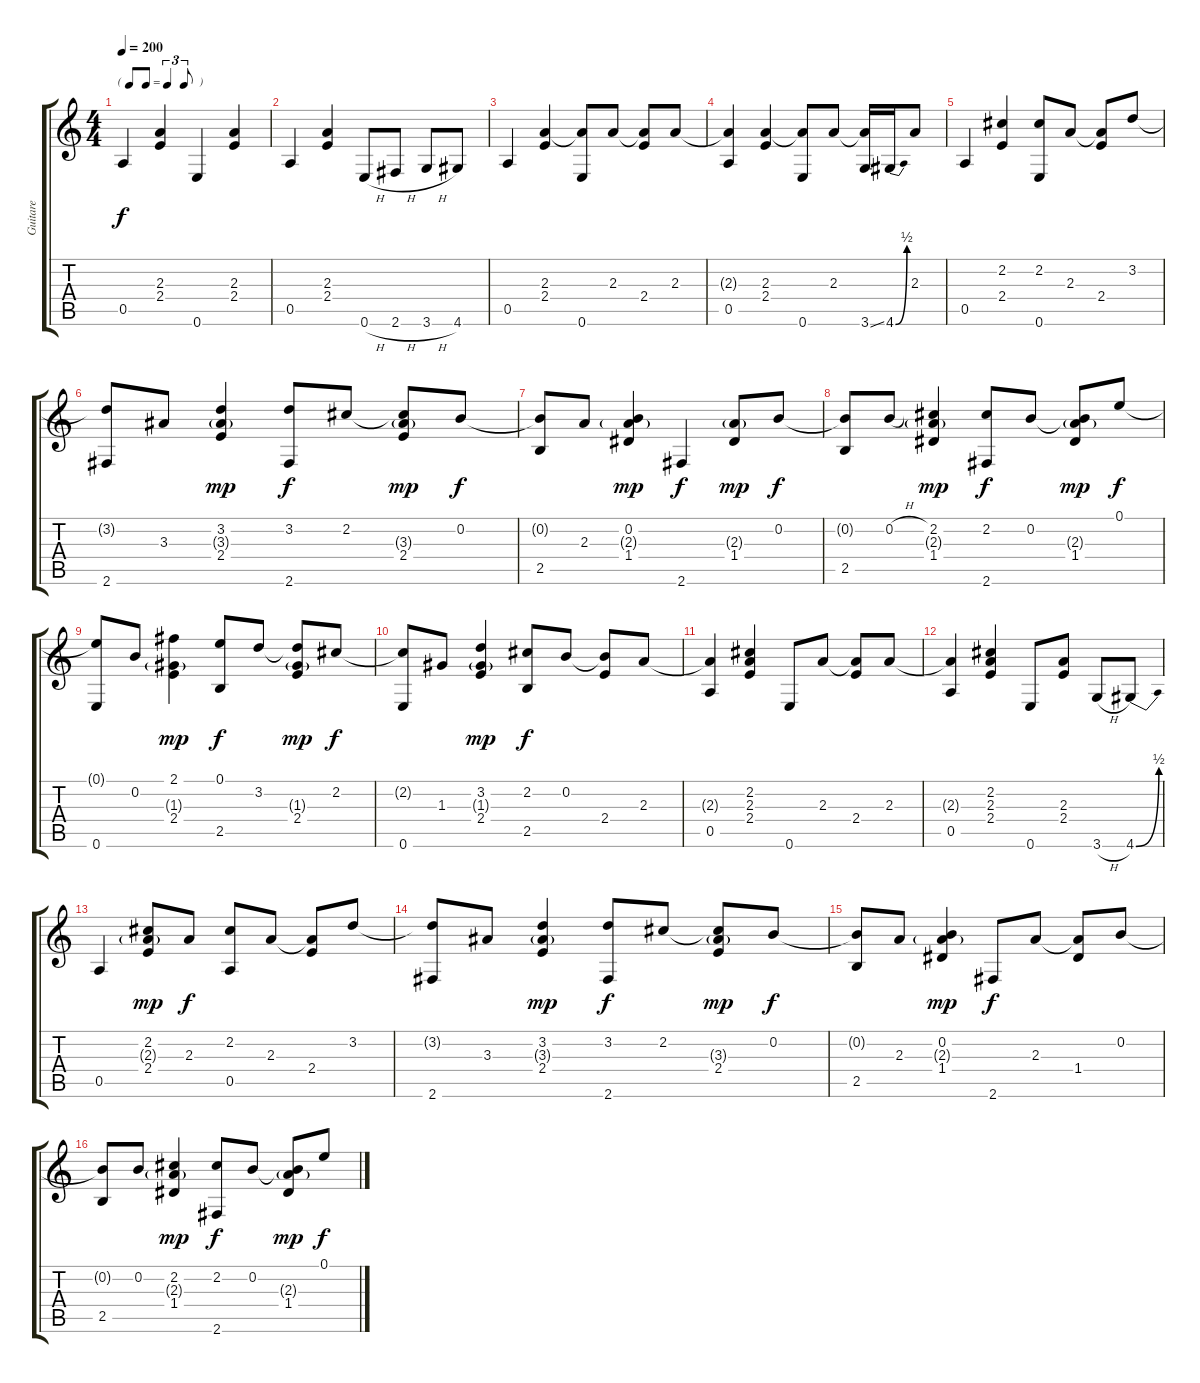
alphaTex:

\track ("Guitare" "Guitare") {instrument acousticguitarsteel}
\staff {score tabs}
\tuning (E4 B3 G3 D3 A2 E2) {hide}
\ts (4 4)
\tf triplet8th
\tempo 200
\clef g2
\ks c
0.5.4{dy f instrument acousticguitarsteel} (2.3 2.4).4 0.6.4 (2.3 2.4).4 |
0.5.4 (2.3 2.4).4 0.6{h}.8 2.6{h}.8 3.6{h}.8 4.6.8 |
0.5.4 (2.3 2.4).4 (2.3{t} 0.6).8 2.3.8 (2.3{t} 2.4).8 2.3.8 |
(2.3{t} 0.5).4 (2.3 2.4).4 (2.3{t} 0.6).8 2.3.8 (2.3{t} 3.6{ss}).16 4.6{be (bend 0 0 60 2)}.16 2.3.8 |
0.5.4 (2.2 2.4).4 (2.2 0.6).8 2.3.8 (2.3{t} 2.4).8 3.2.8 |
(3.2{t} 2.6).8 3.3.8 (3.2 3.3{g} 2.4).4{dy mp} (3.2 2.6).8{dy f} 2.2.8 (2.2{t} 3.3{g} 2.4).8{dy mp} 0.2.8{dy f} |
(0.2{t} 2.5).8 2.3.8 (0.2 2.3{g} 1.4).4{dy mp} 2.6.4{dy f} (2.3{g} 1.4).8{dy mp} 0.2.8{dy f} |
(0.2{t} 2.5).8 0.2{h}.8 (2.2 2.3{g} 1.4).4{dy mp} (2.2 2.6).8{dy f} 0.2.8 (0.2{t} 2.3{g} 1.4).8{dy mp} 0.1.8{dy f} |
(0.1{t} 0.6).8 0.2.8 (2.1 1.3{g} 2.4).4{dy mp} (0.1 2.5).8{dy f} 3.2.8 (3.2{t} 1.3{g} 2.4).8{dy mp} 2.2.8{dy f} |
(2.2{t} 0.6).8 1.3.8 (3.2 1.3{g} 2.4).4{dy mp} (2.2 2.5).8{dy f} 0.2.8 (0.2{t} 2.4).8 2.3.8 |
(2.3{t} 0.5).4 (2.2 2.3 2.4).4 0.6.8 2.3.8 (2.3{t} 2.4).8 2.3.8 |
(2.3{t} 0.5).4 (2.2 2.3 2.4).4 0.6.8 (2.3 2.4).8 3.6{h}.8 4.6{be (bend 0 0 60 2)}.8 |
0.5.4 (2.2 2.3{g} 2.4).8{dy mp} 2.3.8{dy f} (2.2 0.5).8 2.3.8 (2.3{t} 2.4).8 3.2.8 |
(3.2{t} 2.6).8 3.3.8 (3.2 3.3{g} 2.4).4{dy mp} (3.2 2.6).8{dy f} 2.2.8 (2.2{t} 3.3{g} 2.4).8{dy mp} 0.2.8{dy f} |
(0.2{t} 2.5).8 2.3.8 (0.2 2.3{g} 1.4).4{dy mp} 2.6.8{dy f} 2.3.8 (2.3{t} 1.4).8 0.2.8 |
(0.2{t} 2.5).8 0.2.8 (2.2 2.3{g} 1.4).4{dy mp} (2.2 2.6).8{dy f} 0.2.8 (0.2{t} 2.3{g} 1.4).8{dy mp} 0.1.8{dy f}
